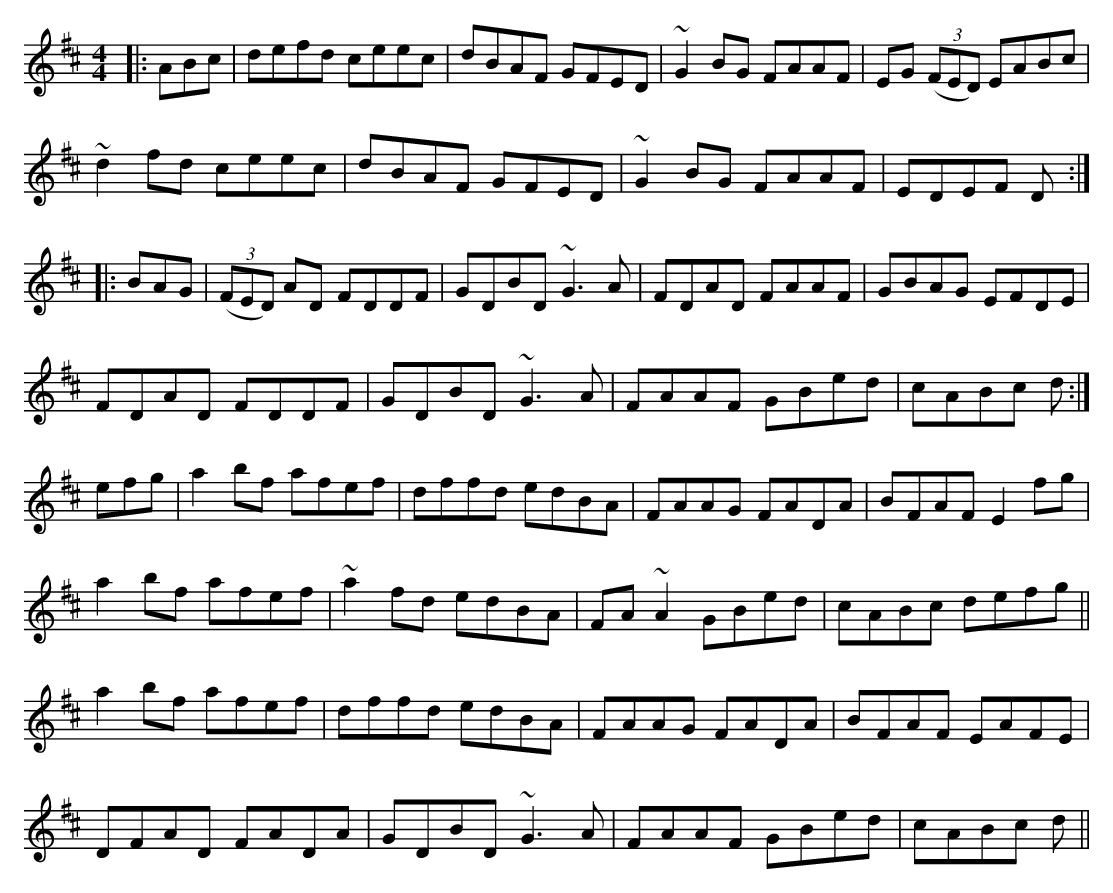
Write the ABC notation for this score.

X:1
M:4/4
K:D
|:ABc|defd ceec|dBAF GFED|~G2BG FAAF|EG (3(FED) EABc|
~d2fd ceec|dBAF GFED|~G2BG FAAF|EDEF D :|
|:BAG|(3(FED) AD FDDF|GDBD ~G3A|FDAD FAAF|GBAG EFDE|
FDAD FDDF|GDBD ~G3A|FAAF GBed|cABc d :|
efg|a2bf afef|dffd edBA|FAAG FADA| BFAF E2 fg|
a2bf afef|~a2fd edBA|FA~A2 GBed|cABc defg||
a2bf afef|dffd edBA|FAAG FADA|BFAF EAFE|
DFAD FADA|GDBD ~G3A|FAAF GBed|cABc d||
